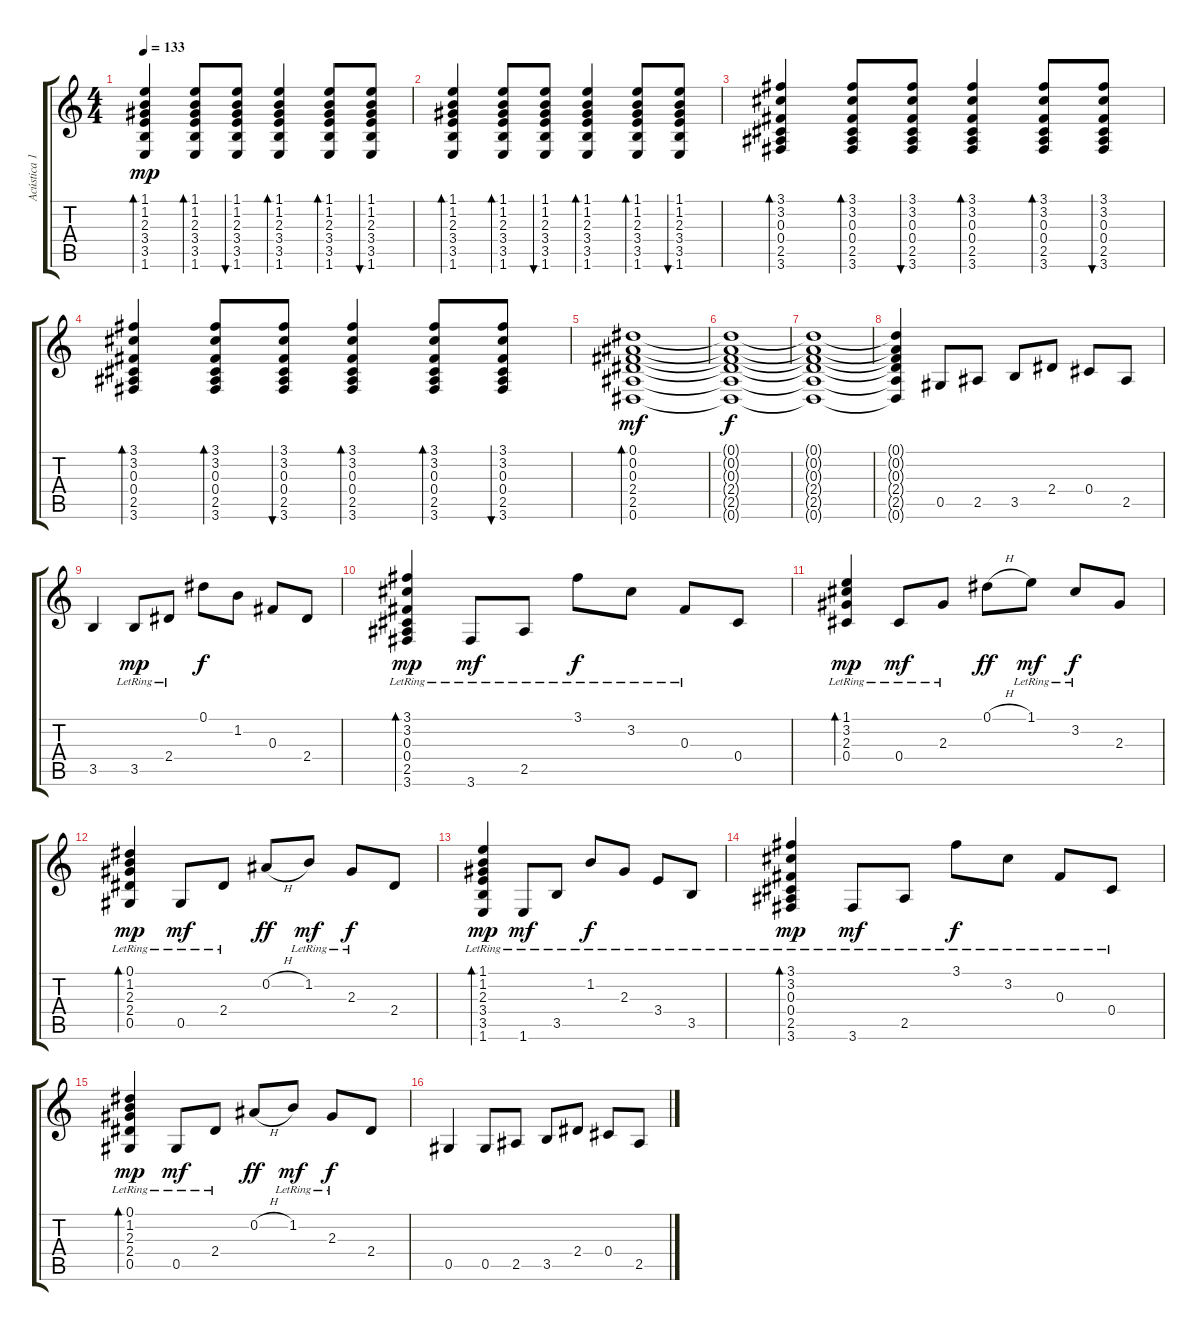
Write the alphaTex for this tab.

\track ("Acústica 1" "Acústica 1") {instrument acousticguitarsteel}
\staff {score tabs}
\tuning (Eb4 Bb3 Gb3 Db3 Ab2 Eb2) {hide}
\ts (4 4)
\tempo 133
\clef g2
\ks c
(1.1 1.2 2.3 3.4 3.5 1.6).4{bd 60 dy mp} (1.1 1.2 2.3 3.4 3.5 1.6).8{bd 60} (1.1 1.2 2.3 3.4 3.5 1.6).8{bu 60} (1.1 1.2 2.3 3.4 3.5 1.6).4{bd 60} (1.1 1.2 2.3 3.4 3.5 1.6).8{bd 60} (1.1 1.2 2.3 3.4 3.5 1.6).8{bu 60} |
(1.1 1.2 2.3 3.4 3.5 1.6).4{bd 60} (1.1 1.2 2.3 3.4 3.5 1.6).8{bd 60} (1.1 1.2 2.3 3.4 3.5 1.6).8{bu 60} (1.1 1.2 2.3 3.4 3.5 1.6).4{bd 60} (1.1 1.2 2.3 3.4 3.5 1.6).8{bd 60} (1.1 1.2 2.3 3.4 3.5 1.6).8{bu 60} |
(3.1 3.2 0.3 0.4 2.5 3.6).4{bd 60} (3.1 3.2 0.3 0.4 2.5 3.6).8{bd 60} (3.1 3.2 0.3 0.4 2.5 3.6).8{bu 60} (3.1 3.2 0.3 0.4 2.5 3.6).4{bd 60} (3.1 3.2 0.3 0.4 2.5 3.6).8{bd 60} (3.1 3.2 0.3 0.4 2.5 3.6).8{bu 60} |
(3.1 3.2 0.3 0.4 2.5 3.6).4{bd 60} (3.1 3.2 0.3 0.4 2.5 3.6).8{bd 60} (3.1 3.2 0.3 0.4 2.5 3.6).8{bu 60} (3.1 3.2 0.3 0.4 2.5 3.6).4{bd 60} (3.1 3.2 0.3 0.4 2.5 3.6).8{bd 60} (3.1 3.2 0.3 0.4 2.5 3.6).8{bu 60} |
(0.1 0.2 0.3 2.4 2.5 0.6).1{bd 60 dy mf} |
(0.1{t} 0.2{t} 0.3{t} 2.4{t} 2.5{t} 0.6{t}).1{dy f} |
(0.1{t} 0.2{t} 0.3{t} 2.4{t} 2.5{t} 0.6{t}).1 |
(0.1{t} 0.2{t} 0.3{t} 2.4{t} 2.5{t} 0.6{t}).4 0.5.8 2.5.8 3.5.8 2.4.8 0.4.8 2.5.8 |
3.5.4 3.5{lr}.8{dy mp} 2.4{lr}.8 0.1.8{dy f} 1.2.8 0.3.8 2.4.8 |
(3.1{lr} 3.2{lr} 0.3{lr} 0.4{lr} 2.5 3.6).4{bd 60 dy mp} 3.6{lr}.8{dy mf} 2.5{lr}.8 3.1{lr}.8{dy f} 3.2{lr}.8 0.3{lr}.8 0.4.8 |
(1.1 3.2 2.3 0.4{lr}).4{bd 60 dy mp} 0.4{lr}.8{dy mf} 2.3{lr}.8 0.1{h}.8{dy ff} 1.1{lr}.8{dy mf} 3.2{lr}.8{dy f} 2.3.8 |
(0.1{lr} 1.2{lr} 2.3{lr} 2.4{lr} 0.5{lr}).4{bd 60 dy mp} 0.5{lr}.8{dy mf} 2.4{lr}.8 0.2{h}.8{dy ff} 1.2{lr}.8{dy mf} 2.3{lr}.8{dy f} 2.4.8 |
(1.1{lr} 1.2{lr} 2.3{lr} 3.4{lr} 3.5{lr} 1.6{lr}).4{bd 60 dy mp} 1.6{lr}.8{dy mf} 3.5{lr}.8 1.2{lr}.8{dy f} 2.3{lr}.8 3.4{lr}.8 3.5{lr}.8 |
(3.1{lr} 3.2{lr} 0.3{lr} 0.4{lr} 2.5{lr} 3.6{lr}).4{bd 60 dy mp} 3.6{lr}.8{dy mf} 2.5{lr}.8 3.1{lr}.8{dy f} 3.2{lr}.8 0.3{lr}.8 0.4{lr}.8 |
(0.1{lr} 1.2{lr} 2.3{lr} 2.4{lr} 0.5{lr}).4{bd 60 dy mp} 0.5{lr}.8{dy mf} 2.4{lr}.8 0.2{h}.8{dy ff} 1.2{lr}.8{dy mf} 2.3{lr}.8{dy f} 2.4.8 |
0.5.4 0.5.8 2.5.8 3.5.8 2.4.8 0.4.8 2.5.8
